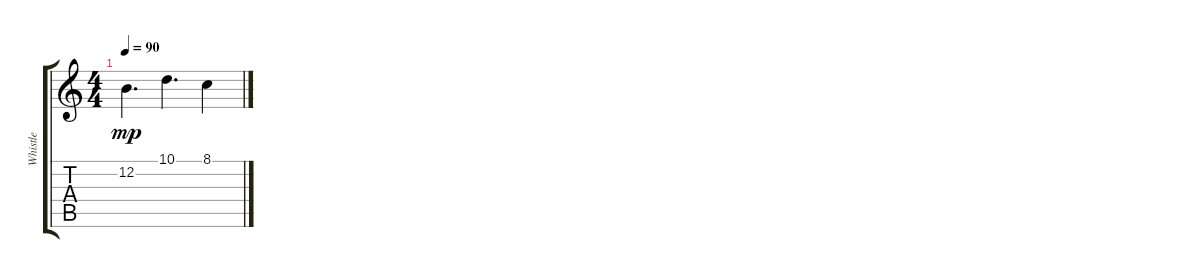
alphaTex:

\track ("Whistle" "Whistle") {instrument whistle}
\staff {score tabs}
\tuning (E4 B3 G3 D3 A2 E2) {hide}
\ts (4 4)
\tempo 90
\clef g2
\ks c
12.2{t}.4{d dy mp} 10.1.4{d} 8.1.4
